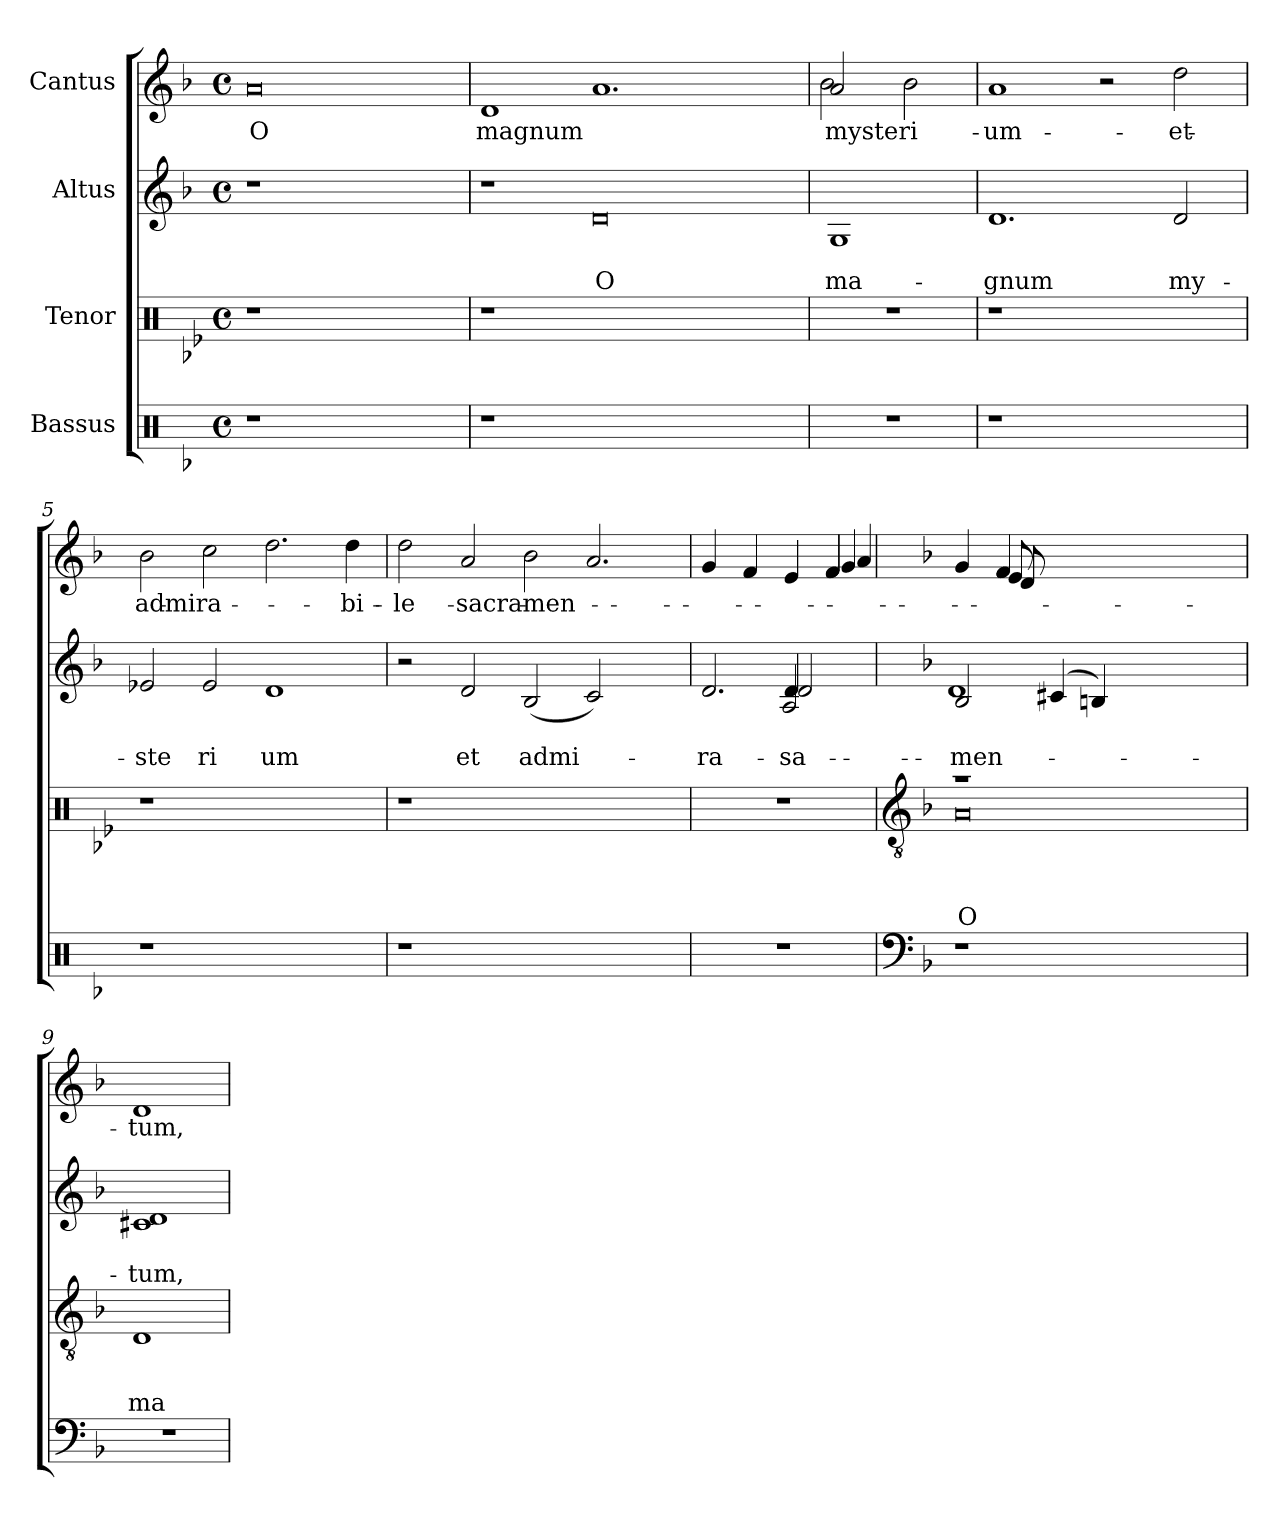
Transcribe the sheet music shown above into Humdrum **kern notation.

**kern	**kern	**text	**text	**text	**kern	**text	**text	**kern	**text
*part4	*part3	*part3	*part3	*part3	*part2	*part2	*part2	*part1	*part1
*staff4	*staff3	*staff3	*staff3	*staff3	*staff2	*staff2	*staff2	*staff1	*staff1
*I"Bassus	*I"Tenor	*	*	*	*I"Altus	*	*	*I"Cantus	*
*clefX	*clefX	*	*	*	*clefG2	*	*	*clefG2	*
*ITrd-3c-5	*	*	*	*	*ITrd-3c-5	*	*	*ITrd-3c-5	*
*k[b-e-]	*k[b-e-]	*	*	*	*k[b-e-]	*	*	*k[b-e-]	*
*B-:	*B-:	*	*	*	*B-:	*	*	*B-:	*
*M4/4	*M4/4	*	*	*	*M4/4	*	*	*M4/4	*
*met(c)	*met(c)	*	*	*	*met(c)	*	*	*met(c)	*
=1	=1	=1	=1	=1	=1	=1	=1	=1	=1
!	!	!	!	!	!	!	!	!	!LO:LY:b
1r	1r	.	.	.	1r	.	.	0dd	O
1ryy	1ryy	.	.	.	1ryy	.	.	.	.
=2	=2	=2	=2	=2	=2	=2	=2	=2	=2
!	!	!	!	!	!	!	!	!	!LO:LY:b
1r	1r	.	.	.	1r	.	.	1g	magnum
!	!	!	!	!	!	!	!LO:LY:b	!	!
0ryy	0ryy	.	.	.	0g	.	O	1.dd	.
.	.	.	.	.	.	.	.	2ryy	.
=3	=3	=3	=3	=3	=3	=3	=3	=3	=3
!	!	!	!	!	!	!	!LO:LY:b	!	!LO:LY:b
*	*	*	*	*	*	*	*	*^	*
1r	1r	.	.	.	1c	.	ma-	2dd/	2ee-\	myste
!	!	!	!	!	!	!	!	!	!	!LO:LY:b
.	.	.	.	.	.	.	.	2ryy	2ee-\	ri-
=4	=4	=4	=4	=4	=4	=4	=4	=4	=4	=4
!	!	!	!	!	!	!	!LO:LY:b	!	!	!LO:LY:b
*	*	*	*	*	*	*	*	*v	*v	*
1r	1r	.	.	.	1.g	.	-gnum	1dd	-um
1ryy	1ryy	.	.	.	.	.	.	2r	.
!	!	!	!	!	!	!	!LO:LY:b	!	!LO:LY:b
.	.	.	.	.	2g/	.	my-	2gg\	et
=5	=5	=5	=5	=5	=5	=5	=5	=5	=5
!	!	!	!	!	!	!	!LO:LY:b	!	!LO:LY:b
1r	1r	.	.	.	2a-X/	.	-ste	2ee-\	admira-
!	!	!	!	!	!	!	!LO:LY:b	!	!
.	.	.	.	.	2a-/	.	ri	2ff\	.
!	!	!	!	!	!	!	!LO:LY:b	!	!
1ryy	1ryy	.	.	.	1g	.	um	2.gg\	.
!	!	!	!	!	!	!	!	!	!LO:LY:b
.	.	.	.	.	.	.	.	4gg\	-bi-
=6	=6	=6	=6	=6	=6	=6	=6	=6	=6
!	!	!	!	!	!	!	!	!	!LO:LY:b
1r	1r	.	.	.	2r	.	.	2gg\	-le
!	!	!	!	!	!	!	!LO:LY:b	!	!LO:LY:b
.	.	.	.	.	2g/	.	et	2dd/	sacramen-
!	!	!	!	!	!	!	!LO:LY:b	!	!
1ryy	1ryy	.	.	.	(2e-/	.	admi-	2ee-\	.
.	.	.	.	.	2f/)	.	.	2.dd/	.
4ryy	4ryy	.	.	.	4ryy	.	.	.	.
=7	=7	=7	=7	=7	=7	=7	=7	=7	=7
!	!	!	!	!	!	!	!LO:LY:b	!	!
*	*	*	*	*	*^	*	*	*^	*
*	*	*	*	*	*	*^	*	*	*	*^	*
*	*	*	*	*	*	*	*^	*	*	*	*	*^	*
1r	1r	.	.	.	2.g/	2ryy	2ryy	2ryy	.	-ra-	4cc/	2.ryy	2.ryy	2.ryy	.
.	.	.	.	.	.	.	.	.	.	.	4b-/	.	.	.	.
!	!	!	!	!	!	!	!	!	!	!LO:LY:b	!	!	!	!	!
!	!	!	!	!	!	!	!	!	!	!LO:LY:b	!	!	!	!	!
!	!	!	!	!	!	!	!	!	!	!LO:LY:b	!	!	!	!	!
.	.	.	.	.	.	4g/	2g/	2d/	.	sa-	4a/	.	.	.	.
.	.	.	.	.	4ryy	4ryy	.	.	.	.	4b-/	4cc/	4dd/	4b-/	.
*	*	*	*	*	*v	*v	*v	*v	*	*	*	*	*	*	*
!!LO:LB:g=z	!!	!!	!!
=8	=8	=8	=8	=8	=8	=8	=8	=8	=8	=8	=8	=8
*clefF4	*clefGv2	*	*	*	*	*	*	*	*	*	*	*
*	*k[b-]	*	*	*	*	*	*	*	*	*	*	*
*	*F:	*	*	*	*	*	*	*	*	*	*	*
*	*^	*	*	*	*^	*	*	*	*	*	*	*
!	!	!	!	!	!LO:LY:b	!	!	!	!LO:LY:b	!	!	!	!	!
!	!	!	!	!	!	!	!	!	!LO:LY:b	!	!	!	!	!
1r	1ra	0A	.	.	O	2e-/	1g	.	-men-	4ryy	4cc/	4ryy	4ryy	.
.	.	.	.	.	.	.	.	.	.	4b-/	4b-/	8a/	8g/	.
.	.	.	.	.	.	.	.	.	.	.	.	1.ryy	1.ryy	.
.	.	.	.	.	.	(<4f#X/	.	.	.	1.ryy	1.ryy	.	.	.
.	.	.	.	.	.	4e/)	.	.	.	.	.	.	.	.
1ryy	1ryy	.	.	.	.	1ryy	1ryy	.	.	.	.	.	.	.
.	.	.	.	.	.	.	.	.	.	.	.	8ryy	8ryy	.
*	*v	*v	*	*	*	*	*	*	*	*	*	*	*	*
*	*	*	*	*	*v	*v	*	*	*	*	*	*	*
=9	=9	=9	=9	=9	=9	=9	=9	=9	=9	=9	=9	=9
!	!	!	!	!LO:LY:b	!	!	!LO:LY:b	!	!	!	!	!LO:LY:b
*	*	*	*	*	*	*	*	*v	*v	*v	*v	*
1r	1D	.	.	ma-	1f#X 1g	.	-tum,	1g	-tum,
=	=	=	=	=	=	=	=	=	=
*-	*-	*-	*-	*-	*-	*-	*-	*-	*-
